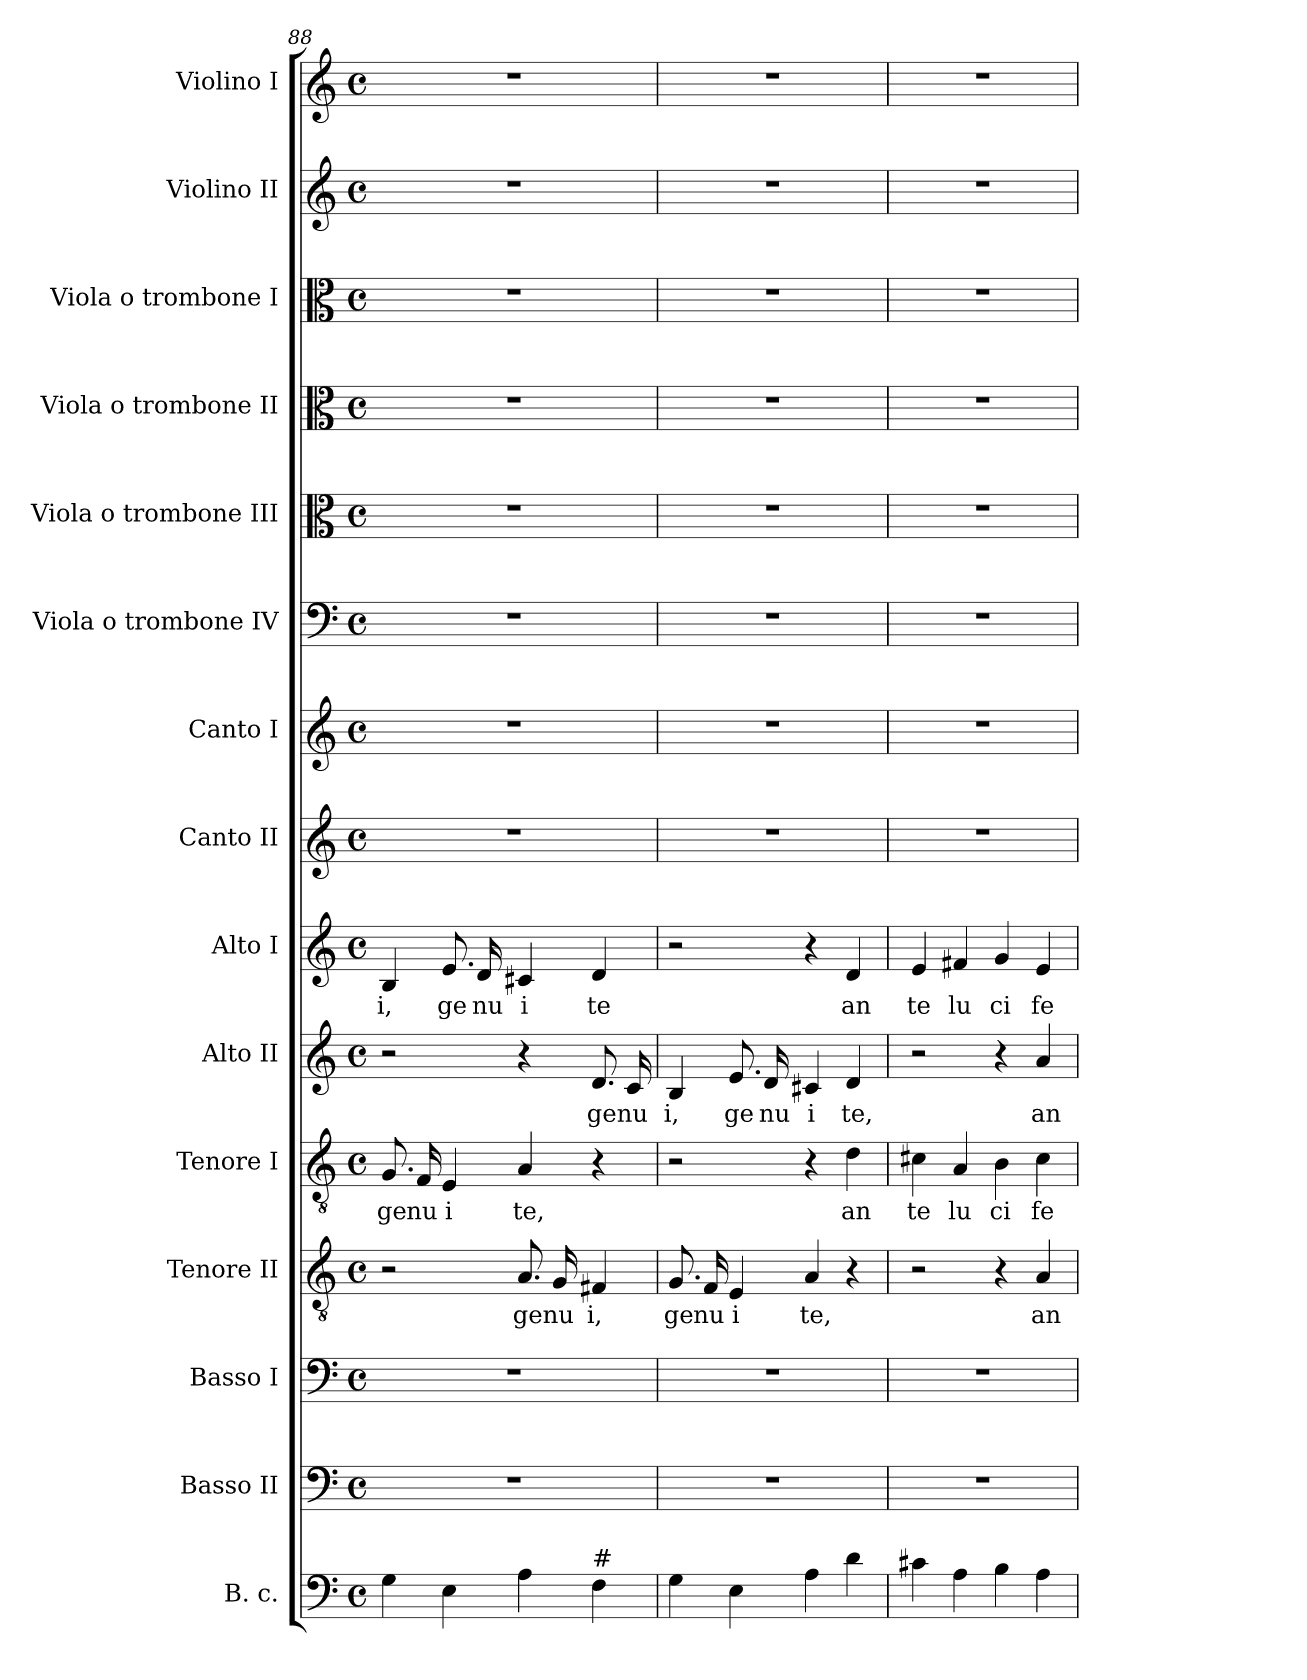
**kern	**kern	**kern	**kern	**text	**kern	**text	**kern	**text	**kern	**text	**kern	**kern	**kern	**kern	**kern	**kern	**kern	**kern
*part15	*part14	*part13	*part12	*part12	*part11	*part11	*part10	*part10	*part9	*part9	*part8	*part7	*part6	*part5	*part4	*part3	*part2	*part1
*staff15	*staff14	*staff13	*staff12	*staff12	*staff11	*staff11	*staff10	*staff10	*staff9	*staff9	*staff8	*staff7	*staff6	*staff5	*staff4	*staff3	*staff2	*staff1
*I"B. c.	*I"Basso II	*I"Basso I	*I"Tenore II	*	*I"Tenore I	*	*I"Alto II	*	*I"Alto I	*	*I"Canto II	*I"Canto I	*I"Viola o trombone IV	*I"Viola o trombone III	*I"Viola o trombone II	*I"Viola o trombone I	*I"Violino II	*I"Violino I
*	*	*	*	*	*	*	*	*	*	*	*	*	*I'Vla	*I'Vla	*I'Vla	*I'Vla	*I'Vln	*I'Vln
*clefF4	*clefF4	*clefF4	*clefGv2	*	*clefGv2	*	*clefG2	*	*clefG2	*	*clefG2	*clefG2	*clefF4	*clefC3	*clefC3	*clefC3	*clefG2	*clefG2
*k[]	*k[]	*k[]	*k[]	*	*k[]	*	*k[]	*	*k[]	*	*k[]	*k[]	*k[]	*k[]	*k[]	*k[]	*k[]	*k[]
*M4/4	*M4/4	*M4/4	*M4/4	*	*M4/4	*	*M4/4	*	*M4/4	*	*M4/4	*M4/4	*M4/4	*M4/4	*M4/4	*M4/4	*M4/4	*M4/4
*met(c)	*met(c)	*met(c)	*met(c)	*	*met(c)	*	*met(c)	*	*met(c)	*	*met(c)	*met(c)	*met(c)	*met(c)	*met(c)	*met(c)	*met(c)	*met(c)
=88	=88	=88	=88	=88	=88	=88	=88	=88	=88	=88	=88	=88	=88	=88	=88	=88	=88	=88
!	!	!	!	!	!	!LO:LY:b	!	!	!	!LO:LY:b	!	!	!	!	!	!	!	!
4G\	1r	1r	2r	.	8.G/	ge	2r	.	4B/	i,	1r	1r	1r	1r	1r	1r	1r	1r
!	!	!	!	!	!	!LO:LY:b	!	!	!	!	!	!	!	!	!	!	!	!
.	.	.	.	.	16F/	nu	.	.	.	.	.	.	.	.	.	.	.	.
!	!	!	!	!	!	!LO:LY:b	!	!	!	!LO:LY:b	!	!	!	!	!	!	!	!
4E\	.	.	.	.	4E/	i	.	.	8.e/	ge	.	.	.	.	.	.	.	.
!	!	!	!	!	!	!	!	!	!	!LO:LY:b	!	!	!	!	!	!	!	!
.	.	.	.	.	.	.	.	.	16d/	nu	.	.	.	.	.	.	.	.
!	!	!	!	!LO:LY:b	!	!LO:LY:b	!	!	!	!LO:LY:b	!	!	!	!	!	!	!	!
4A\	.	.	8.A/	genu	4A/	te,	4r	.	4c#X/	i	.	.	.	.	.	.	.	.
.	.	.	16G/	.	.	.	.	.	.	.	.	.	.	.	.	.	.	.
!LO:TX:a:t=#	!	!	!	!	!	!	!	!	!	!	!	!	!	!	!	!	!	!
!	!	!	!	!LO:LY:b	!	!	!	!LO:LY:b	!	!LO:LY:b	!	!	!	!	!	!	!	!
4F\	.	.	4F#X/	i,	4r	.	8.d/	genu	4d/	te	.	.	.	.	.	.	.	.
.	.	.	.	.	.	.	16c/	.	.	.	.	.	.	.	.	.	.	.
=89	=89	=89	=89	=89	=89	=89	=89	=89	=89	=89	=89	=89	=89	=89	=89	=89	=89	=89
!	!	!	!	!LO:LY:b	!	!	!	!LO:LY:b	!	!	!	!	!	!	!	!	!	!
4G\	1r	1r	8.G/	ge	2r	.	4B/	i,	2r	.	1r	1r	1r	1r	1r	1r	1r	1r
!	!	!	!	!LO:LY:b	!	!	!	!	!	!	!	!	!	!	!	!	!	!
.	.	.	16F/	nu	.	.	.	.	.	.	.	.	.	.	.	.	.	.
!	!	!	!	!LO:LY:b	!	!	!	!LO:LY:b	!	!	!	!	!	!	!	!	!	!
4E\	.	.	4E/	i	.	.	8.e/	ge	.	.	.	.	.	.	.	.	.	.
!	!	!	!	!	!	!	!	!LO:LY:b	!	!	!	!	!	!	!	!	!	!
.	.	.	.	.	.	.	16d/	nu	.	.	.	.	.	.	.	.	.	.
!	!	!	!	!LO:LY:b	!	!	!	!LO:LY:b	!	!	!	!	!	!	!	!	!	!
4A\	.	.	4A/	te,	4r	.	4c#X/	i	4r	.	.	.	.	.	.	.	.	.
!	!	!	!	!	!	!LO:LY:b	!	!LO:LY:b	!	!LO:LY:b	!	!	!	!	!	!	!	!
4d\	.	.	4r	.	4d\	an	4d/	te,	4d/	an	.	.	.	.	.	.	.	.
!!LO:PB:g=z
=90	=90	=90	=90	=90	=90	=90	=90	=90	=90	=90	=90	=90	=90	=90	=90	=90	=90	=90
!	!	!	!	!	!	!LO:LY:b	!	!	!	!LO:LY:b	!	!	!	!	!	!	!	!
4c#X\	1r	1r	2r	.	4c#X\	te	2r	.	4e/	te	1r	1r	1r	1r	1r	1r	1r	1r
!	!	!	!	!	!	!LO:LY:b	!	!	!	!LO:LY:b	!	!	!	!	!	!	!	!
4A\	.	.	.	.	4A/	lu	.	.	4f#X/	lu	.	.	.	.	.	.	.	.
!	!	!	!	!	!	!LO:LY:b	!	!	!	!LO:LY:b	!	!	!	!	!	!	!	!
4B\	.	.	4r	.	4B\	ci	4r	.	4g/	ci	.	.	.	.	.	.	.	.
!	!	!	!	!LO:LY:b	!	!LO:LY:b	!	!LO:LY:b	!	!LO:LY:b	!	!	!	!	!	!	!	!
4A\	.	.	4A/	an-	4c#\	fe	4a/	an	4e/	fe	.	.	.	.	.	.	.	.
=	=	=	=	=	=	=	=	=	=	=	=	=	=	=	=	=	=	=
*-	*-	*-	*-	*-	*-	*-	*-	*-	*-	*-	*-	*-	*-	*-	*-	*-	*-	*-
